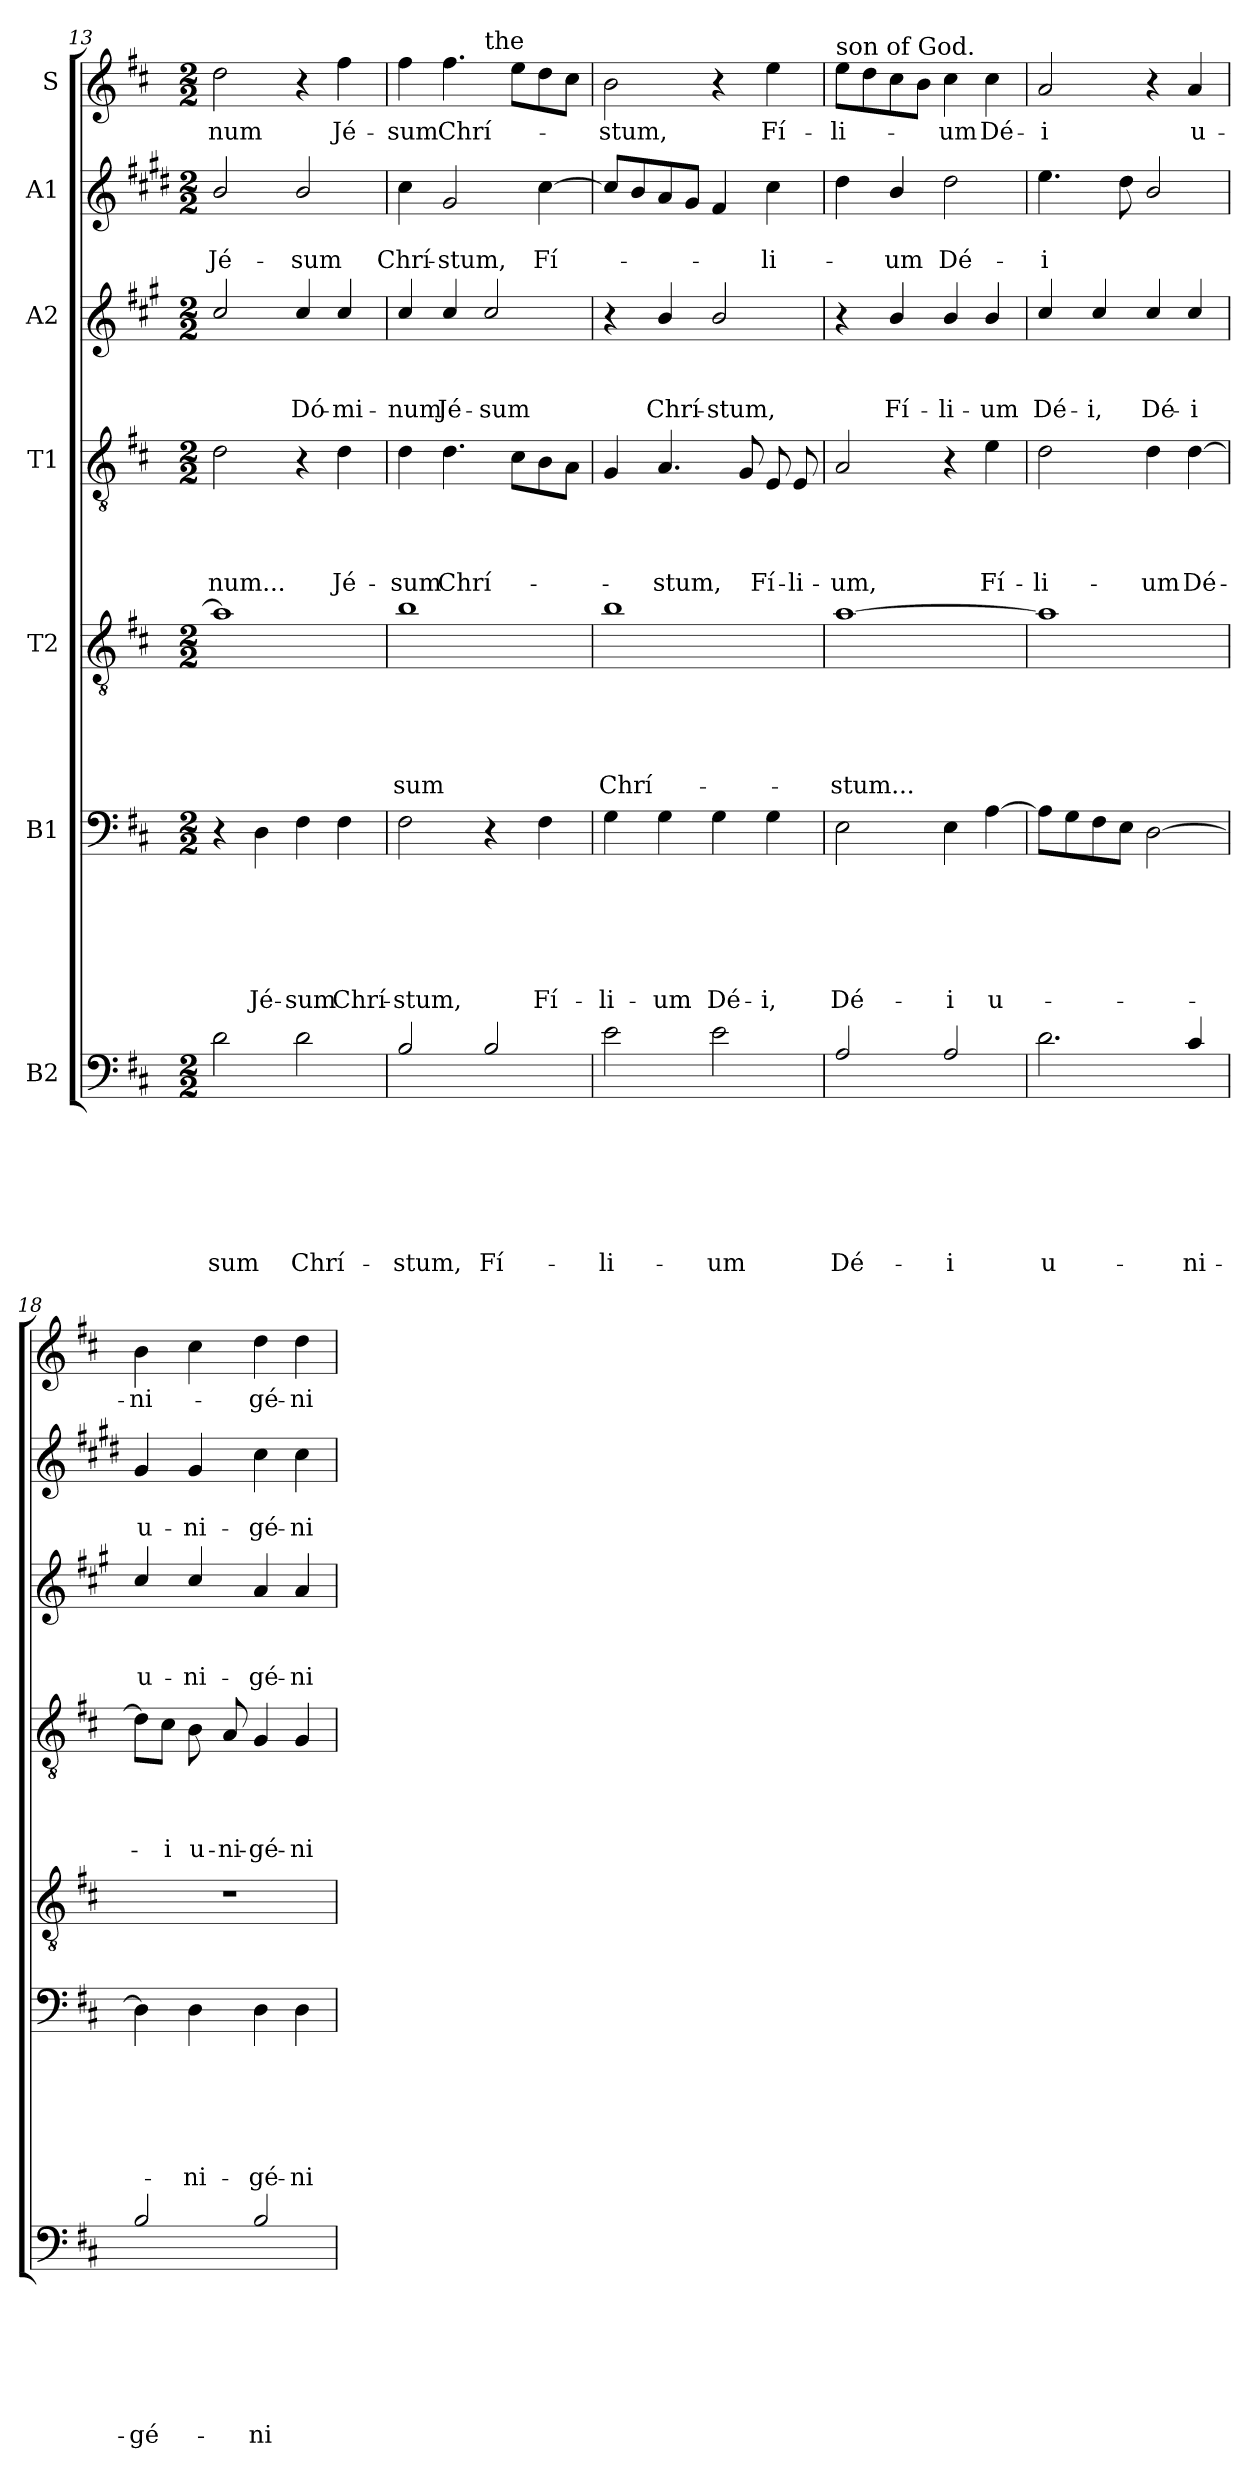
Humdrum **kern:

**kern	**text	**text	**text	**text	**text	**text	**text	**kern	**text	**text	**text	**text	**text	**text	**kern	**text	**text	**text	**text	**text	**kern	**text	**text	**text	**text	**kern	**text	**text	**text	**kern	**text	**text	**kern	**text
*part7	*part7	*part7	*part7	*part7	*part7	*part7	*part7	*part6	*part6	*part6	*part6	*part6	*part6	*part6	*part5	*part5	*part5	*part5	*part5	*part5	*part4	*part4	*part4	*part4	*part4	*part3	*part3	*part3	*part3	*part2	*part2	*part2	*part1	*part1
*staff7	*staff7	*staff7	*staff7	*staff7	*staff7	*staff7	*staff7	*staff6	*staff6	*staff6	*staff6	*staff6	*staff6	*staff6	*staff5	*staff5	*staff5	*staff5	*staff5	*staff5	*staff4	*staff4	*staff4	*staff4	*staff4	*staff3	*staff3	*staff3	*staff3	*staff2	*staff2	*staff2	*staff1	*staff1
*I"B2	*	*	*	*	*	*	*	*I"B1	*	*	*	*	*	*	*I"T2	*	*	*	*	*	*I"T1	*	*	*	*	*I"A2	*	*	*	*I"A1	*	*	*I"S	*
*clefF4	*	*	*	*	*	*	*	*clefF4	*	*	*	*	*	*	*clefGv2	*	*	*	*	*	*clefGv2	*	*	*	*	*clefG2	*	*	*	*clefG2	*	*	*clefG2	*
*ITrd7c12	*	*	*	*	*	*	*	*	*	*	*	*	*	*	*ITrd8c14	*	*	*	*	*	*	*	*	*	*	*ITrd4c7	*	*	*	*ITrd1c2	*	*	*	*
*k[f#c#]	*	*	*	*	*	*	*	*k[f#c#]	*	*	*	*	*	*	*k[f#c#]	*	*	*	*	*	*k[f#c#]	*	*	*	*	*k[f#c#]	*	*	*	*k[f#c#]	*	*	*k[f#c#]	*
*D:	*	*	*	*	*	*	*	*D:	*	*	*	*	*	*	*D:	*	*	*	*	*	*D:	*	*	*	*	*D:	*	*	*	*D:	*	*	*D:	*
*M2/2	*	*	*	*	*	*	*	*M2/2	*	*	*	*	*	*	*M2/2	*	*	*	*	*	*M2/2	*	*	*	*	*M2/2	*	*	*	*M2/2	*	*	*M2/2	*
=13	=13	=13	=13	=13	=13	=13	=13	=13	=13	=13	=13	=13	=13	=13	=13	=13	=13	=13	=13	=13	=13	=13	=13	=13	=13	=13	=13	=13	=13	=13	=13	=13	=13	=13
!	!	!	!	!	!	!	!LO:LY:b	!	!	!	!	!	!	!	!	!	!	!	!	!	!	!	!	!	!LO:LY:b	!	!	!	!	!	!	!LO:LY:b	!	!LO:LY:b
2D\	.	.	.	.	.	.	-sum	4r	.	.	.	.	.	.	1A]	.	.	.	.	.	2d\	.	.	.	-num...	2f#/	.	.	.	2a/	.	Jé-	2dd\	-num
!	!	!	!	!	!	!	!	!	!	!	!	!	!	!LO:LY:b	!	!	!	!	!	!	!	!	!	!	!	!	!	!	!	!	!	!	!	!
.	.	.	.	.	.	.	.	4D\	.	.	.	.	.	Jé-	.	.	.	.	.	.	.	.	.	.	.	.	.	.	.	.	.	.	.	.
!	!	!	!	!	!	!	!LO:LY:b	!	!	!	!	!	!	!LO:LY:b	!	!	!	!	!	!	!	!	!	!	!	!	!	!	!LO:LY:b	!	!	!LO:LY:b	!	!
2D\	.	.	.	.	.	.	Chrí-	4F#\	.	.	.	.	.	-sum	.	.	.	.	.	.	4r	.	.	.	.	4f#/	.	.	Dó-	2a/	.	-sum	4r	.
!	!	!	!	!	!	!	!	!	!	!	!	!	!	!LO:LY:b	!	!	!	!	!	!	!	!	!	!	!LO:LY:b	!	!	!	!LO:LY:b	!	!	!	!	!LO:LY:b
.	.	.	.	.	.	.	.	4F#\	.	.	.	.	.	Chrí-	.	.	.	.	.	.	4d\	.	.	.	Jé-	4f#/	.	.	-mi-	.	.	.	4ff#\	Jé-
=14	=14	=14	=14	=14	=14	=14	=14	=14	=14	=14	=14	=14	=14	=14	=14	=14	=14	=14	=14	=14	=14	=14	=14	=14	=14	=14	=14	=14	=14	=14	=14	=14	=14	=14
!	!	!	!	!	!	!	!LO:LY:b	!	!	!	!	!	!	!LO:LY:b	!	!	!	!	!	!LO:LY:b	!	!	!	!	!LO:LY:b	!	!	!	!LO:LY:b	!	!	!LO:LY:b	!	!LO:LY:b
*	*	*	*	*	*	*	*	*	*	*	*	*	*	*	*	*	*	*	*	*	*	*	*	*	*	*	*	*	*	*	*	*	*^	*
2BB/	.	.	.	.	.	.	-stum,	2F#\	.	.	.	.	.	-stum,	1B	.	.	.	.	-sum	4d\	.	.	.	-sum	4f#/	.	.	-num	4b\	.	Chrí-	4ff#\	2ryy	-sum
!	!	!	!	!	!	!	!	!	!	!	!	!	!	!	!	!	!	!	!	!	!	!	!	!	!LO:LY:b	!	!	!	!LO:LY:b	!	!	!LO:LY:b	!	!	!LO:LY:b
.	.	.	.	.	.	.	.	.	.	.	.	.	.	.	.	.	.	.	.	.	4.d\	.	.	.	Chrí-	4f#/	.	.	Jé-	2f#/	.	-stum,	4.ff#\	.	Chrí-
!	!	!	!	!	!	!	!	!	!	!	!	!	!	!	!	!	!	!	!	!	!	!	!	!	!	!	!	!	!	!	!	!	!	!LO:TX:a:t=the	!
!	!	!	!	!	!	!	!LO:LY:b	!	!	!	!	!	!	!	!	!	!	!	!	!	!	!	!	!	!	!	!	!	!LO:LY:b	!	!	!	!	!	!
2BB/	.	.	.	.	.	.	Fí-	4r	.	.	.	.	.	.	.	.	.	.	.	.	.	.	.	.	.	2f#/	.	.	-sum	.	.	.	.	2ryy	.
.	.	.	.	.	.	.	.	.	.	.	.	.	.	.	.	.	.	.	.	.	8c#\L	.	.	.	.	.	.	.	.	.	.	.	8ee\L	.	.
!	!	!	!	!	!	!	!	!	!	!	!	!	!	!LO:LY:b	!	!	!	!	!	!	!	!	!	!	!	!	!	!	!	!	!	!LO:LY:b	!	!	!
.	.	.	.	.	.	.	.	4F#\	.	.	.	.	.	Fí-	.	.	.	.	.	.	8B\	.	.	.	.	.	.	.	.	[4b\	.	Fí-	8dd\	.	.
.	.	.	.	.	.	.	.	.	.	.	.	.	.	.	.	.	.	.	.	.	8A\J	.	.	.	.	.	.	.	.	.	.	.	8cc#\J	.	.
=15	=15	=15	=15	=15	=15	=15	=15	=15	=15	=15	=15	=15	=15	=15	=15	=15	=15	=15	=15	=15	=15	=15	=15	=15	=15	=15	=15	=15	=15	=15	=15	=15	=15	=15	=15
!	!	!	!	!	!	!	!	!	!	!	!	!	!	!	!	!	!	!	!	!	!	!	!	!	!	!	!	!	!	!	!	!	!LO:TX:a:t=only-begotten	!	!
!	!	!	!	!	!	!	!LO:LY:b	!	!	!	!	!	!	!LO:LY:b	!	!	!	!	!	!LO:LY:b	!	!	!	!	!	!	!	!	!	!	!	!	!	!	!LO:LY:b
*	*	*	*	*	*	*	*	*	*	*	*	*	*	*	*	*	*	*	*	*	*	*	*	*	*	*	*	*	*	*	*	*	*v	*v	*
2E\	.	.	.	.	.	.	-li-	4G\	.	.	.	.	.	-li-	1B	.	.	.	.	Chrí-	4G/	.	.	.	.	4r	.	.	.	8b/L]	.	.	2b\	-stum,
.	.	.	.	.	.	.	.	.	.	.	.	.	.	.	.	.	.	.	.	.	.	.	.	.	.	.	.	.	.	8a/	.	.	.	.
!	!	!	!	!	!	!	!	!	!	!	!	!	!	!LO:LY:b	!	!	!	!	!	!	!	!	!	!	!LO:LY:b	!	!	!	!LO:LY:b	!	!	!	!	!
.	.	.	.	.	.	.	.	4G\	.	.	.	.	.	-um	.	.	.	.	.	.	4.A/	.	.	.	-stum,	4e/	.	.	Chrí-	8g/	.	.	.	.
.	.	.	.	.	.	.	.	.	.	.	.	.	.	.	.	.	.	.	.	.	.	.	.	.	.	.	.	.	.	8f#/J	.	.	.	.
!	!	!	!	!	!	!	!LO:LY:b	!	!	!	!	!	!	!LO:LY:b	!	!	!	!	!	!	!	!	!	!	!	!	!	!	!LO:LY:b	!	!	!	!	!
2E\	.	.	.	.	.	.	-um	4G\	.	.	.	.	.	Dé-	.	.	.	.	.	.	.	.	.	.	.	2e/	.	.	-stum,	4e/	.	.	4r	.
.	.	.	.	.	.	.	.	.	.	.	.	.	.	.	.	.	.	.	.	.	8G/	.	.	.	.	.	.	.	.	.	.	.	.	.
!	!	!	!	!	!	!	!	!	!	!	!	!	!	!LO:LY:b	!	!	!	!	!	!	!	!	!	!	!LO:LY:b	!	!	!	!	!	!	!LO:LY:b	!	!LO:LY:b
.	.	.	.	.	.	.	.	4G\	.	.	.	.	.	-i,	.	.	.	.	.	.	8E/	.	.	.	Fí-	.	.	.	.	4b\	.	-li-	4ee\	Fí-
!	!	!	!	!	!	!	!	!	!	!	!	!	!	!	!	!	!	!	!	!	!	!	!	!	!LO:LY:b	!	!	!	!	!	!	!	!	!
.	.	.	.	.	.	.	.	.	.	.	.	.	.	.	.	.	.	.	.	.	8E/	.	.	.	-li-	.	.	.	.	.	.	.	.	.
!!LO:PB:g=z
=16	=16	=16	=16	=16	=16	=16	=16	=16	=16	=16	=16	=16	=16	=16	=16	=16	=16	=16	=16	=16	=16	=16	=16	=16	=16	=16	=16	=16	=16	=16	=16	=16	=16	=16
!	!	!	!	!	!	!	!	!	!	!	!	!	!	!	!	!	!	!	!	!	!	!	!	!	!	!	!	!	!	!	!	!	!LO:TX:a:t=son of God.	!
!	!	!	!	!	!	!	!LO:LY:b	!	!	!	!	!	!	!LO:LY:b	!	!	!	!	!	!LO:LY:b	!	!	!	!	!LO:LY:b	!	!	!	!	!	!	!	!	!LO:LY:b
2AA/	.	.	.	.	.	.	Dé-	2E\	.	.	.	.	.	Dé-	[1A	.	.	.	.	-stum...	2A/	.	.	.	-um,	4r	.	.	.	4cc#\	.	.	8ee\L	-li-
.	.	.	.	.	.	.	.	.	.	.	.	.	.	.	.	.	.	.	.	.	.	.	.	.	.	.	.	.	.	.	.	.	8dd\	.
!	!	!	!	!	!	!	!	!	!	!	!	!	!	!	!	!	!	!	!	!	!	!	!	!	!	!	!	!	!LO:LY:b	!	!	!LO:LY:b	!	!
.	.	.	.	.	.	.	.	.	.	.	.	.	.	.	.	.	.	.	.	.	.	.	.	.	.	4e/	.	.	Fí-	4a/	.	-um	8cc#\	.
.	.	.	.	.	.	.	.	.	.	.	.	.	.	.	.	.	.	.	.	.	.	.	.	.	.	.	.	.	.	.	.	.	8b\J	.
!	!	!	!	!	!	!	!LO:LY:b	!	!	!	!	!	!	!LO:LY:b	!	!	!	!	!	!	!	!	!	!	!	!	!	!	!LO:LY:b	!	!	!LO:LY:b	!	!LO:LY:b
2AA/	.	.	.	.	.	.	-i	4E\	.	.	.	.	.	-i	.	.	.	.	.	.	4r	.	.	.	.	4e/	.	.	-li-	2cc#\	.	Dé-	4cc#\	-um
!	!	!	!	!	!	!	!	!	!	!	!	!	!	!LO:LY:b	!	!	!	!	!	!	!	!	!	!	!LO:LY:b	!	!	!	!LO:LY:b	!	!	!	!	!LO:LY:b
.	.	.	.	.	.	.	.	[4A\	.	.	.	.	.	u-	.	.	.	.	.	.	4e\	.	.	.	Fí-	4e/	.	.	-um	.	.	.	4cc#\	Dé-
=17	=17	=17	=17	=17	=17	=17	=17	=17	=17	=17	=17	=17	=17	=17	=17	=17	=17	=17	=17	=17	=17	=17	=17	=17	=17	=17	=17	=17	=17	=17	=17	=17	=17	=17
!	!	!	!	!	!	!	!LO:LY:b	!	!	!	!	!	!	!	!	!	!	!	!	!	!	!	!	!	!LO:LY:b	!	!	!	!LO:LY:b	!	!	!LO:LY:b	!	!LO:LY:b
2.D\	.	.	.	.	.	.	u-	8A\L]	.	.	.	.	.	.	1A]	.	.	.	.	.	2d\	.	.	.	-li-	4f#/	.	.	Dé-	4.dd\	.	-i	2a/	-i
.	.	.	.	.	.	.	.	8G\	.	.	.	.	.	.	.	.	.	.	.	.	.	.	.	.	.	.	.	.	.	.	.	.	.	.
!	!	!	!	!	!	!	!	!	!	!	!	!	!	!	!	!	!	!	!	!	!	!	!	!	!	!	!	!	!LO:LY:b	!	!	!	!	!
.	.	.	.	.	.	.	.	8F#\	.	.	.	.	.	.	.	.	.	.	.	.	.	.	.	.	.	4f#/	.	.	-i,	.	.	.	.	.
.	.	.	.	.	.	.	.	8E\J	.	.	.	.	.	.	.	.	.	.	.	.	.	.	.	.	.	.	.	.	.	8cc#\	.	.	.	.
!	!	!	!	!	!	!	!	!	!	!	!	!	!	!	!	!	!	!	!	!	!	!	!	!	!LO:LY:b	!	!	!	!LO:LY:b	!	!	!	!	!
.	.	.	.	.	.	.	.	[2D\	.	.	.	.	.	.	.	.	.	.	.	.	4d\	.	.	.	-um	4f#/	.	.	Dé-	2a/	.	.	4r	.
!	!	!	!	!	!	!	!LO:LY:b	!	!	!	!	!	!	!	!	!	!	!	!	!	!	!	!	!	!LO:LY:b	!	!	!	!LO:LY:b	!	!	!	!	!LO:LY:b
4C#/	.	.	.	.	.	.	-ni-	.	.	.	.	.	.	.	.	.	.	.	.	.	[4d\	.	.	.	Dé-	4f#/	.	.	-i	.	.	.	4a/	u-
=18	=18	=18	=18	=18	=18	=18	=18	=18	=18	=18	=18	=18	=18	=18	=18	=18	=18	=18	=18	=18	=18	=18	=18	=18	=18	=18	=18	=18	=18	=18	=18	=18	=18	=18
!	!	!	!	!	!	!	!LO:LY:b	!	!	!	!	!	!	!	!	!	!	!	!	!	!	!	!	!	!	!	!	!	!LO:LY:b	!	!	!LO:LY:b	!	!LO:LY:b
2BB/	.	.	.	.	.	.	-gé-	4D\]	.	.	.	.	.	.	1r	.	.	.	.	.	8d\L]	.	.	.	.	4f#/	.	.	u-	4f#/	.	u-	4b\	-ni-
!	!	!	!	!	!	!	!	!	!	!	!	!	!	!	!	!	!	!	!	!	!	!	!	!	!LO:LY:b	!	!	!	!	!	!	!	!	!
.	.	.	.	.	.	.	.	.	.	.	.	.	.	.	.	.	.	.	.	.	8c#\J	.	.	.	-i	.	.	.	.	.	.	.	.	.
!	!	!	!	!	!	!	!	!	!	!	!	!	!	!LO:LY:b	!	!	!	!	!	!	!	!	!	!	!LO:LY:b	!	!	!	!LO:LY:b	!	!	!LO:LY:b	!	!
.	.	.	.	.	.	.	.	4D\	.	.	.	.	.	-ni-	.	.	.	.	.	.	8B\	.	.	.	u-	4f#/	.	.	-ni-	4f#/	.	-ni-	4cc#\	.
!	!	!	!	!	!	!	!	!	!	!	!	!	!	!	!	!	!	!	!	!	!	!	!	!	!LO:LY:b	!	!	!	!	!	!	!	!	!
.	.	.	.	.	.	.	.	.	.	.	.	.	.	.	.	.	.	.	.	.	8A/	.	.	.	-ni-	.	.	.	.	.	.	.	.	.
!	!	!	!	!	!	!	!LO:LY:b	!	!	!	!	!	!	!LO:LY:b	!	!	!	!	!	!	!	!	!	!	!LO:LY:b	!	!	!	!LO:LY:b	!	!	!LO:LY:b	!	!LO:LY:b
2BB/	.	.	.	.	.	.	-ni-	4D\	.	.	.	.	.	-gé-	.	.	.	.	.	.	4G/	.	.	.	-gé-	4d/	.	.	-gé-	4b\	.	-gé-	4dd\	-gé-
!	!	!	!	!	!	!	!	!	!	!	!	!	!	!LO:LY:b	!	!	!	!	!	!	!	!	!	!	!LO:LY:b	!	!	!	!LO:LY:b	!	!	!LO:LY:b	!	!LO:LY:b
.	.	.	.	.	.	.	.	4D\	.	.	.	.	.	-ni-	.	.	.	.	.	.	4G/	.	.	.	-ni-	4d/	.	.	-ni-	4b\	.	-ni-	4dd\	-ni-
=	=	=	=	=	=	=	=	=	=	=	=	=	=	=	=	=	=	=	=	=	=	=	=	=	=	=	=	=	=	=	=	=	=	=
*-	*-	*-	*-	*-	*-	*-	*-	*-	*-	*-	*-	*-	*-	*-	*-	*-	*-	*-	*-	*-	*-	*-	*-	*-	*-	*-	*-	*-	*-	*-	*-	*-	*-	*-
